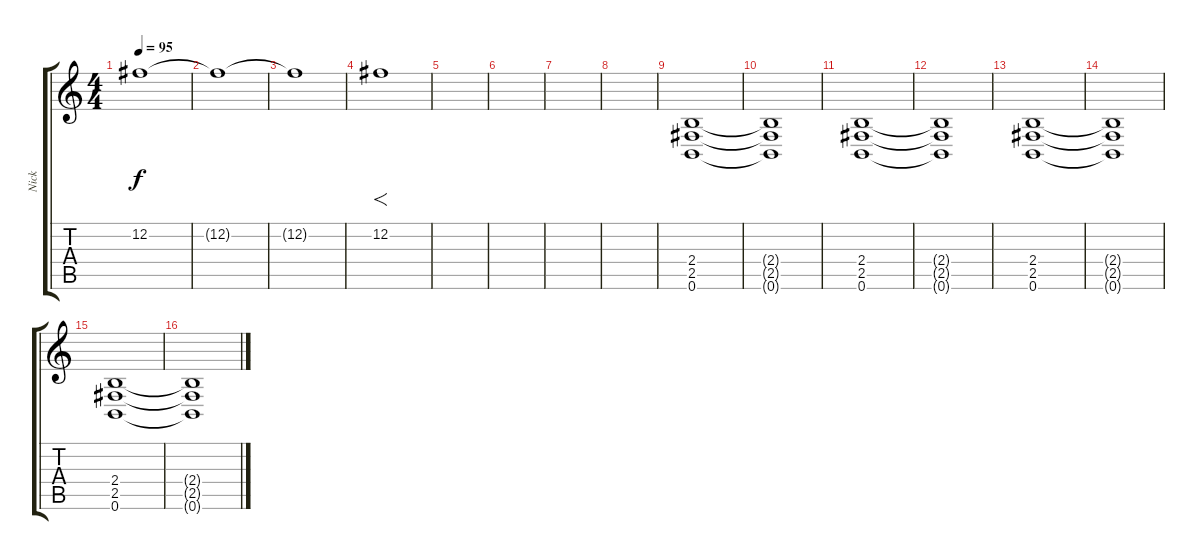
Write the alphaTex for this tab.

\track ("Nick" "Nick") {instrument distortionguitar}
\staff {score tabs}
\tuning (B3 Gb3 D3 A2 E2 B1) {hide}
\ts (4 4)
\tempo 95
\clef g2
\ks c
12.2{t}.1{dy f} |
12.2{t}.1 |
12.2{t}.1 |
12.2.1{f} |
|
|
|
|
(2.4 2.5 0.6).1 |
(2.4{t} 2.5{t} 0.6{t}).1 |
(2.4 2.5 0.6).1 |
(2.4{t} 2.5{t} 0.6{t}).1 |
(2.4 2.5 0.6).1 |
(2.4{t} 2.5{t} 0.6{t}).1 |
(2.4 2.5 0.6).1 |
(2.4{t} 2.5{t} 0.6{t}).1
